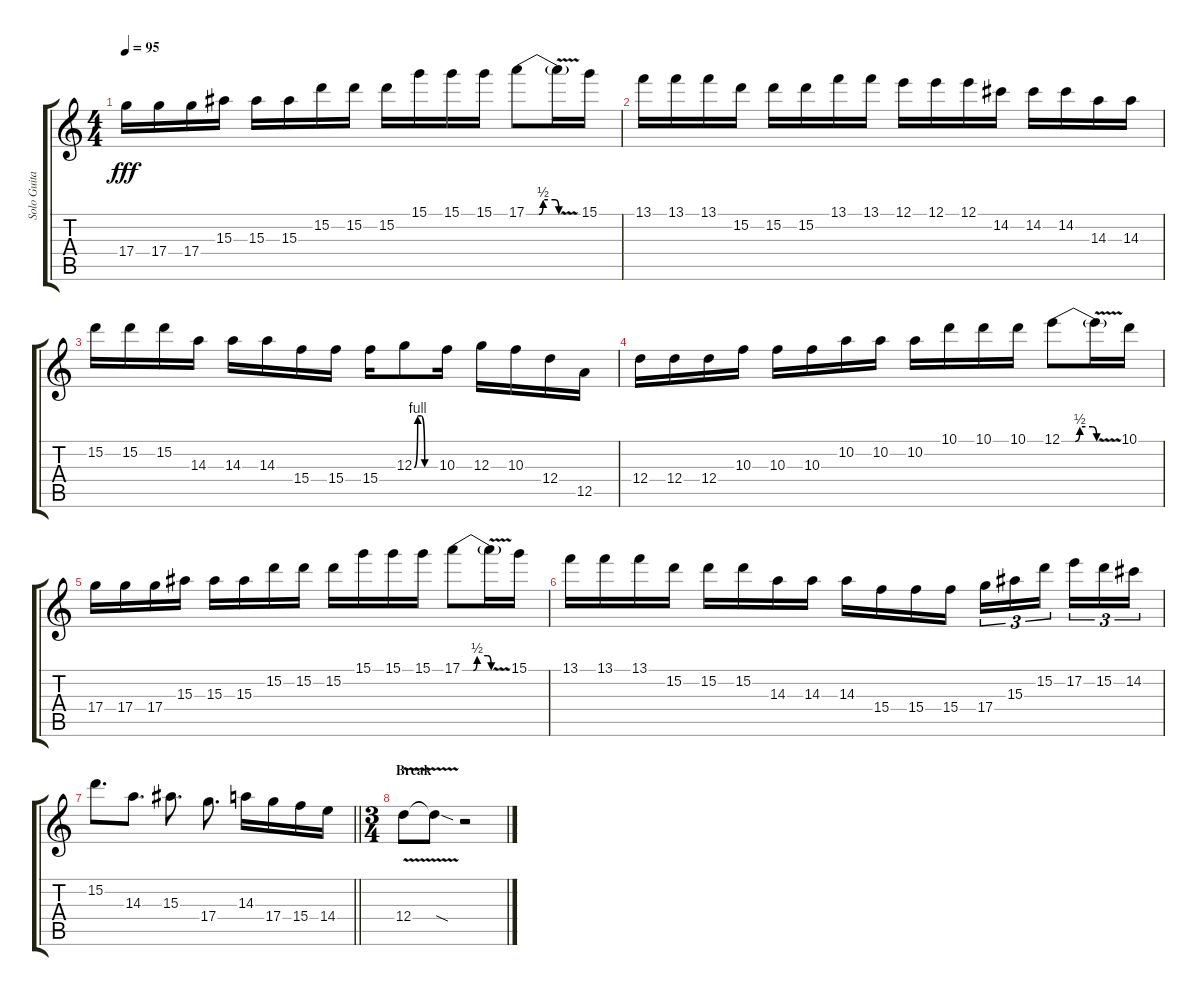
\track ("Solo Guitar" "Solo Guita") {instrument distortionguitar}
\staff {score tabs}
\tuning (E4 B3 G3 D3 A2 D2) {hide}
\ts (4 4)
\tempo 95
\clef g2
\ks c
17.4.16{dy fff} 17.4.16 17.4.16 15.3.16 15.3.16 15.3.16 15.2.16 15.2.16 15.2.16 15.1.16 15.1.16 15.1.16 17.1{be (custom 0 0 23 0 31 2 53 2 60 0)}.8 17.1{v t}.16 15.1.16 |
13.1.16 13.1.16 13.1.16 15.2.16 15.2.16 15.2.16 13.1.16 13.1.16 12.1.16 12.1.16 12.1.16 14.2.16 14.2.16 14.2.16 14.3.16 14.3.16 |
15.2.16 15.2.16 15.2.16 14.3.16 14.3.16 14.3.16 15.4.16 15.4.16 15.4.16 12.3{be (custom 0 0 10 4 20 4 30 0 60 0)}.8 10.3.16 12.3.16 10.3.16 12.4.16 12.5.16 |
12.4.16{balance 0} 12.4.16 12.4.16 10.3.16 10.3.16 10.3.16 10.2.16 10.2.16 10.2.16 10.1.16 10.1.16 10.1.16 12.1{be (custom 0 0 23 0 31 2 53 2 60 0)}.8 12.1{v t}.16 10.1.16 |
17.4.16 17.4.16 17.4.16 15.3.16 15.3.16 15.3.16 15.2.16 15.2.16 15.2.16 15.1.16 15.1.16 15.1.16 17.1{be (custom 0 0 23 0 31 2 53 2 60 0)}.8 17.1{v t}.16 15.1.16 |
13.1.16 13.1.16 13.1.16 15.2.16 15.2.16 15.2.16 14.3.16 14.3.16 14.3.16 15.4.16 15.4.16 15.4.16 17.4.16{tu (3 2)} 15.3.16{tu (3 2)} 15.2.16{tu (3 2) beam splitsecondary} 17.2.16{tu (3 2)} 15.2.16{tu (3 2)} 14.2.16{tu (3 2)} |
\barLineRight lightlight
15.2.8{d} 14.3.8{d} 15.3.8{d} 17.4.8{d} 14.3.16 17.4.16 15.4.16 14.4.16 |
\ts (3 4)
\section ("" "Break")
12.4{v}.8 12.4{sod t}.8 r.2
